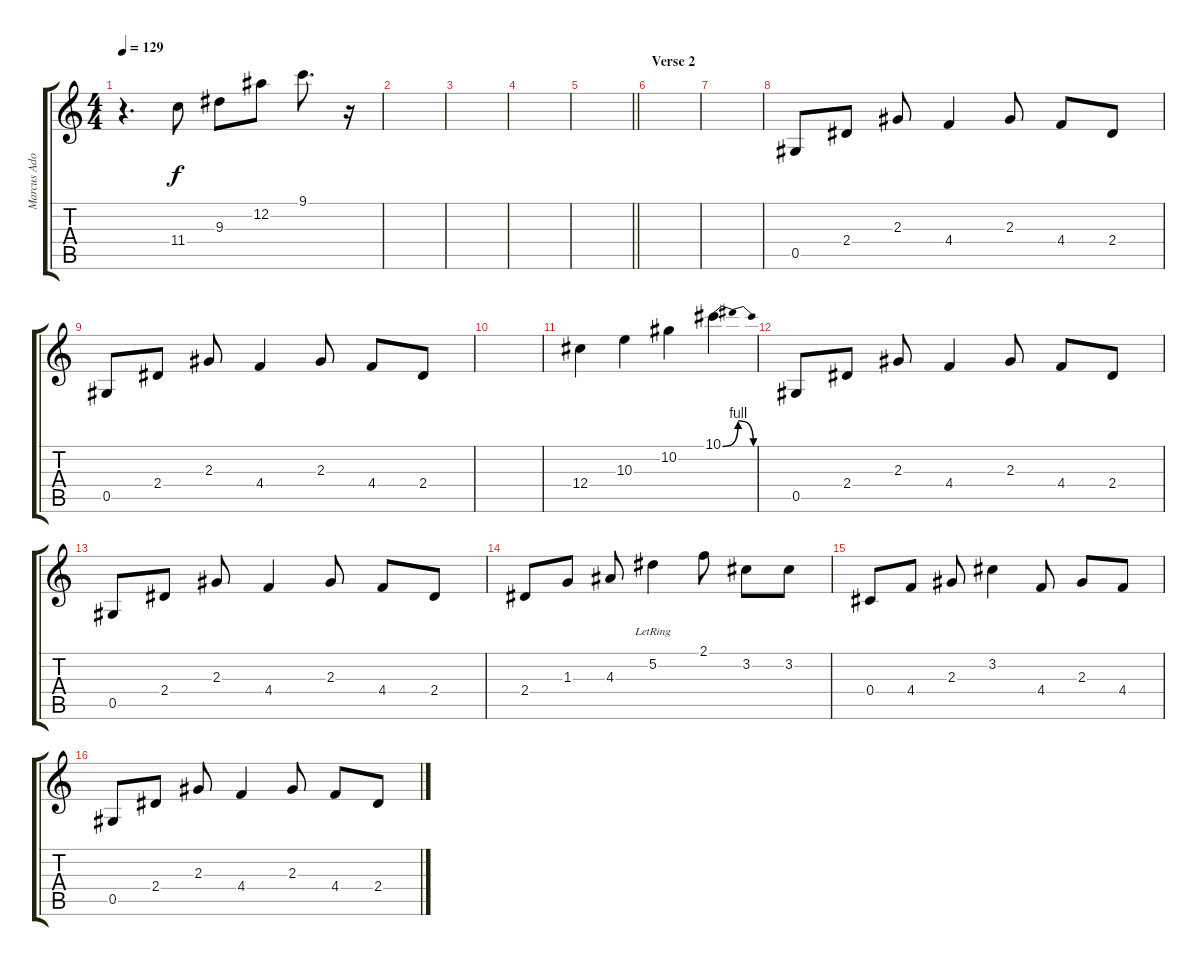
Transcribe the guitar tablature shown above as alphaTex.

\track ("Marcus Adoro(Lead)" "Marcus Ado") {instrument overdrivenguitar}
\staff {score tabs}
\tuning (Eb4 Bb3 Gb3 Db3 Ab2 Eb2) {hide}
\ts (4 4)
\tempo 129
\clef g2
\ks c
r.4{d dy f} 11.4.8 9.3.8 12.2.8 9.1.8{d} r.16 |
|
|
|
\barLineRight lightlight
|
\section ("" "Verse 2")
|
|
0.5.8{instrument overdrivenguitar} 2.4.8 2.3.8 4.4.4 2.3.8 4.4.8 2.4.8 |
0.5.8 2.4.8 2.3.8 4.4.4 2.3.8 4.4.8 2.4.8 |
|
12.4.4 10.3.4 10.2.4 10.1{be (bendrelease 0 0 15 4 40 4 60 0)}.4 |
0.5.8 2.4.8 2.3.8 4.4.4 2.3.8 4.4.8 2.4.8 |
0.5.8 2.4.8 2.3.8 4.4.4 2.3.8 4.4.8 2.4.8 |
2.4.8 1.3.8 4.3.8 5.2{lr}.4 2.1.8{volume 8 instrument overdrivenguitar} 3.2.8 3.2.8 |
0.4.8{volume 13 instrument overdrivenguitar} 4.4.8 2.3.8 3.2.4 4.4.8 2.3.8 4.4.8 |
0.5.8 2.4.8 2.3.8 4.4.4 2.3.8 4.4.8 2.4.8
